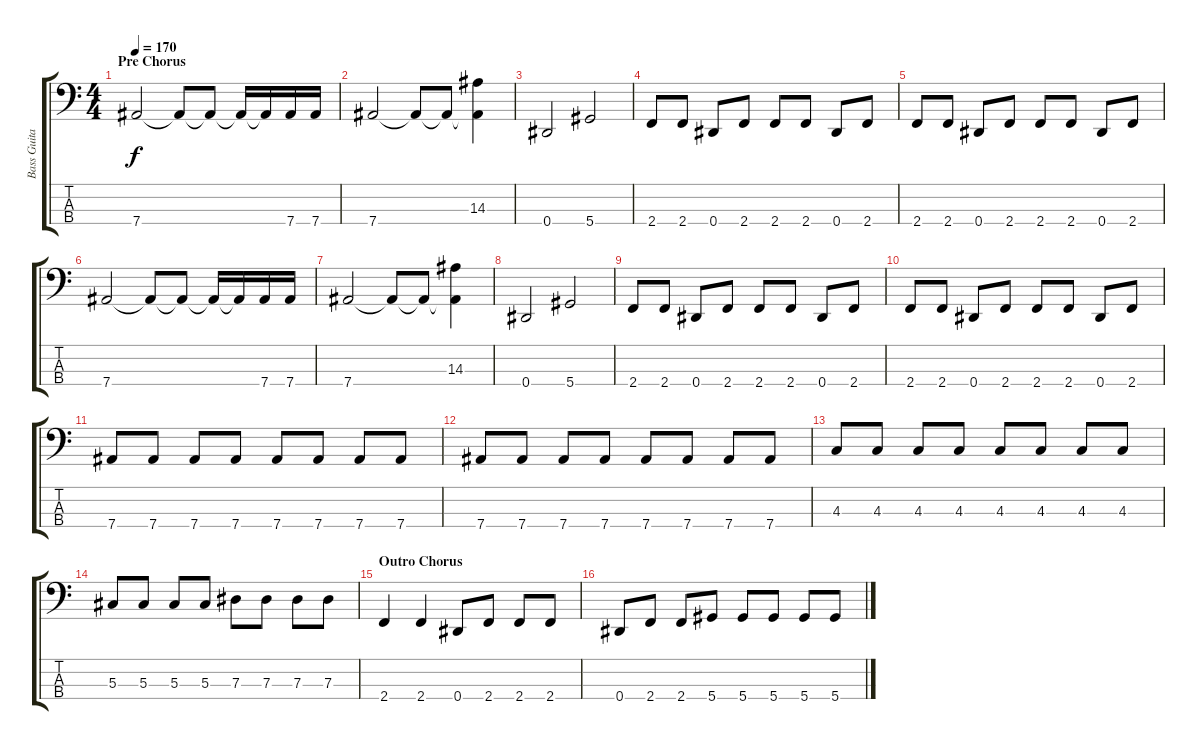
\track ("Bass Guitar" "Bass Guita") {instrument electricbassfinger}
\staff {score tabs}
\tuning (Gb2 Db2 Ab1 Eb1) {hide}
\ts (4 4)
\section ("" "Pre Chorus")
\tempo 170
\clef f4
\ks c
7.4.2{dy f} 7.4{t}.8 7.4{t}.8 7.4{t}.16 7.4{t}.16 7.4.16 7.4.16 |
7.4.2 7.4{t}.8 7.4{t}.8 (14.3 7.4{t}).4 |
0.4.2 5.4.2 |
2.4.8 2.4.8 0.4.8 2.4.8 2.4.8 2.4.8 0.4.8 2.4.8 |
2.4.8 2.4.8 0.4.8 2.4.8 2.4.8 2.4.8 0.4.8 2.4.8 |
7.4.2 7.4{t}.8 7.4{t}.8 7.4{t}.16 7.4{t}.16 7.4.16 7.4.16 |
7.4.2 7.4{t}.8 7.4{t}.8 (14.3 7.4{t}).4 |
0.4.2 5.4.2 |
2.4.8 2.4.8 0.4.8 2.4.8 2.4.8 2.4.8 0.4.8 2.4.8 |
2.4.8 2.4.8 0.4.8 2.4.8 2.4.8 2.4.8 0.4.8 2.4.8 |
7.4.8 7.4.8 7.4.8 7.4.8 7.4.8 7.4.8 7.4.8 7.4.8 |
7.4.8 7.4.8 7.4.8 7.4.8 7.4.8 7.4.8 7.4.8 7.4.8 |
4.3.8 4.3.8 4.3.8 4.3.8 4.3.8 4.3.8 4.3.8 4.3.8 |
5.3.8 5.3.8 5.3.8 5.3.8 7.3.8 7.3.8 7.3.8 7.3.8 |
\section ("" "Outro Chorus")
2.4.4 2.4.4 0.4.8 2.4.8 2.4.8 2.4.8 |
0.4.8 2.4.8 2.4.8 5.4.8 5.4.8 5.4.8 5.4.8 5.4.8
